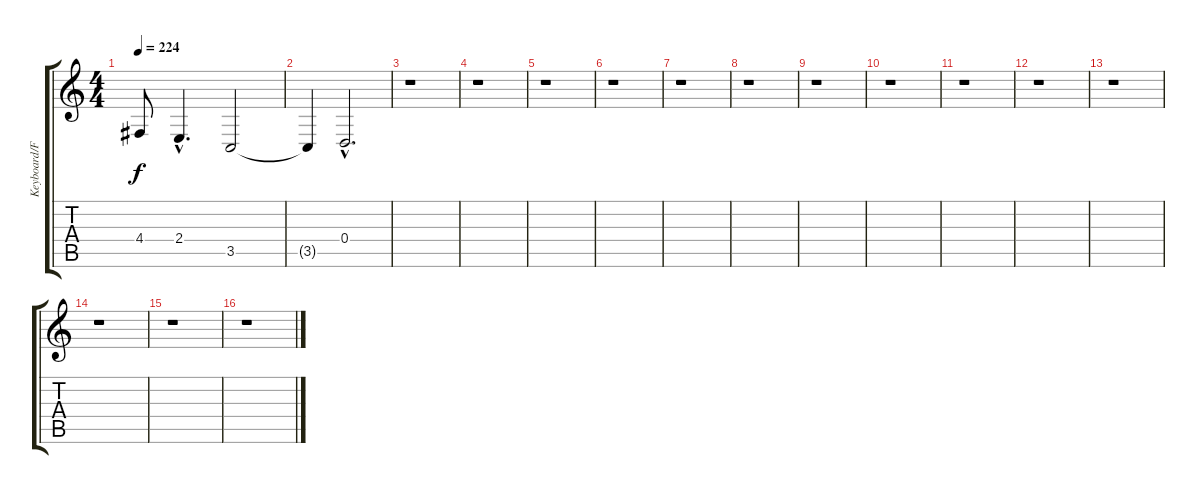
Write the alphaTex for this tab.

\track ("Keyboard/FX" "Keyboard/F") {instrument churchorgan}
\staff {score tabs}
\tuning (E4 B3 G3 D3 A2 E2) {hide}
\ts (4 4)
\tempo 224
\clef g2
\ks c
4.4{t}.8{dy f} 2.4{hac}.4{d} 3.5.2 |
3.5{t}.4 0.4{hac}.2{d} |
r.1 |
r.1 |
r.1 |
r.1 |
r.1 |
r.1 |
r.1 |
r.1 |
r.1 |
r.1 |
r.1 |
r.1 |
r.1 |
r.1
